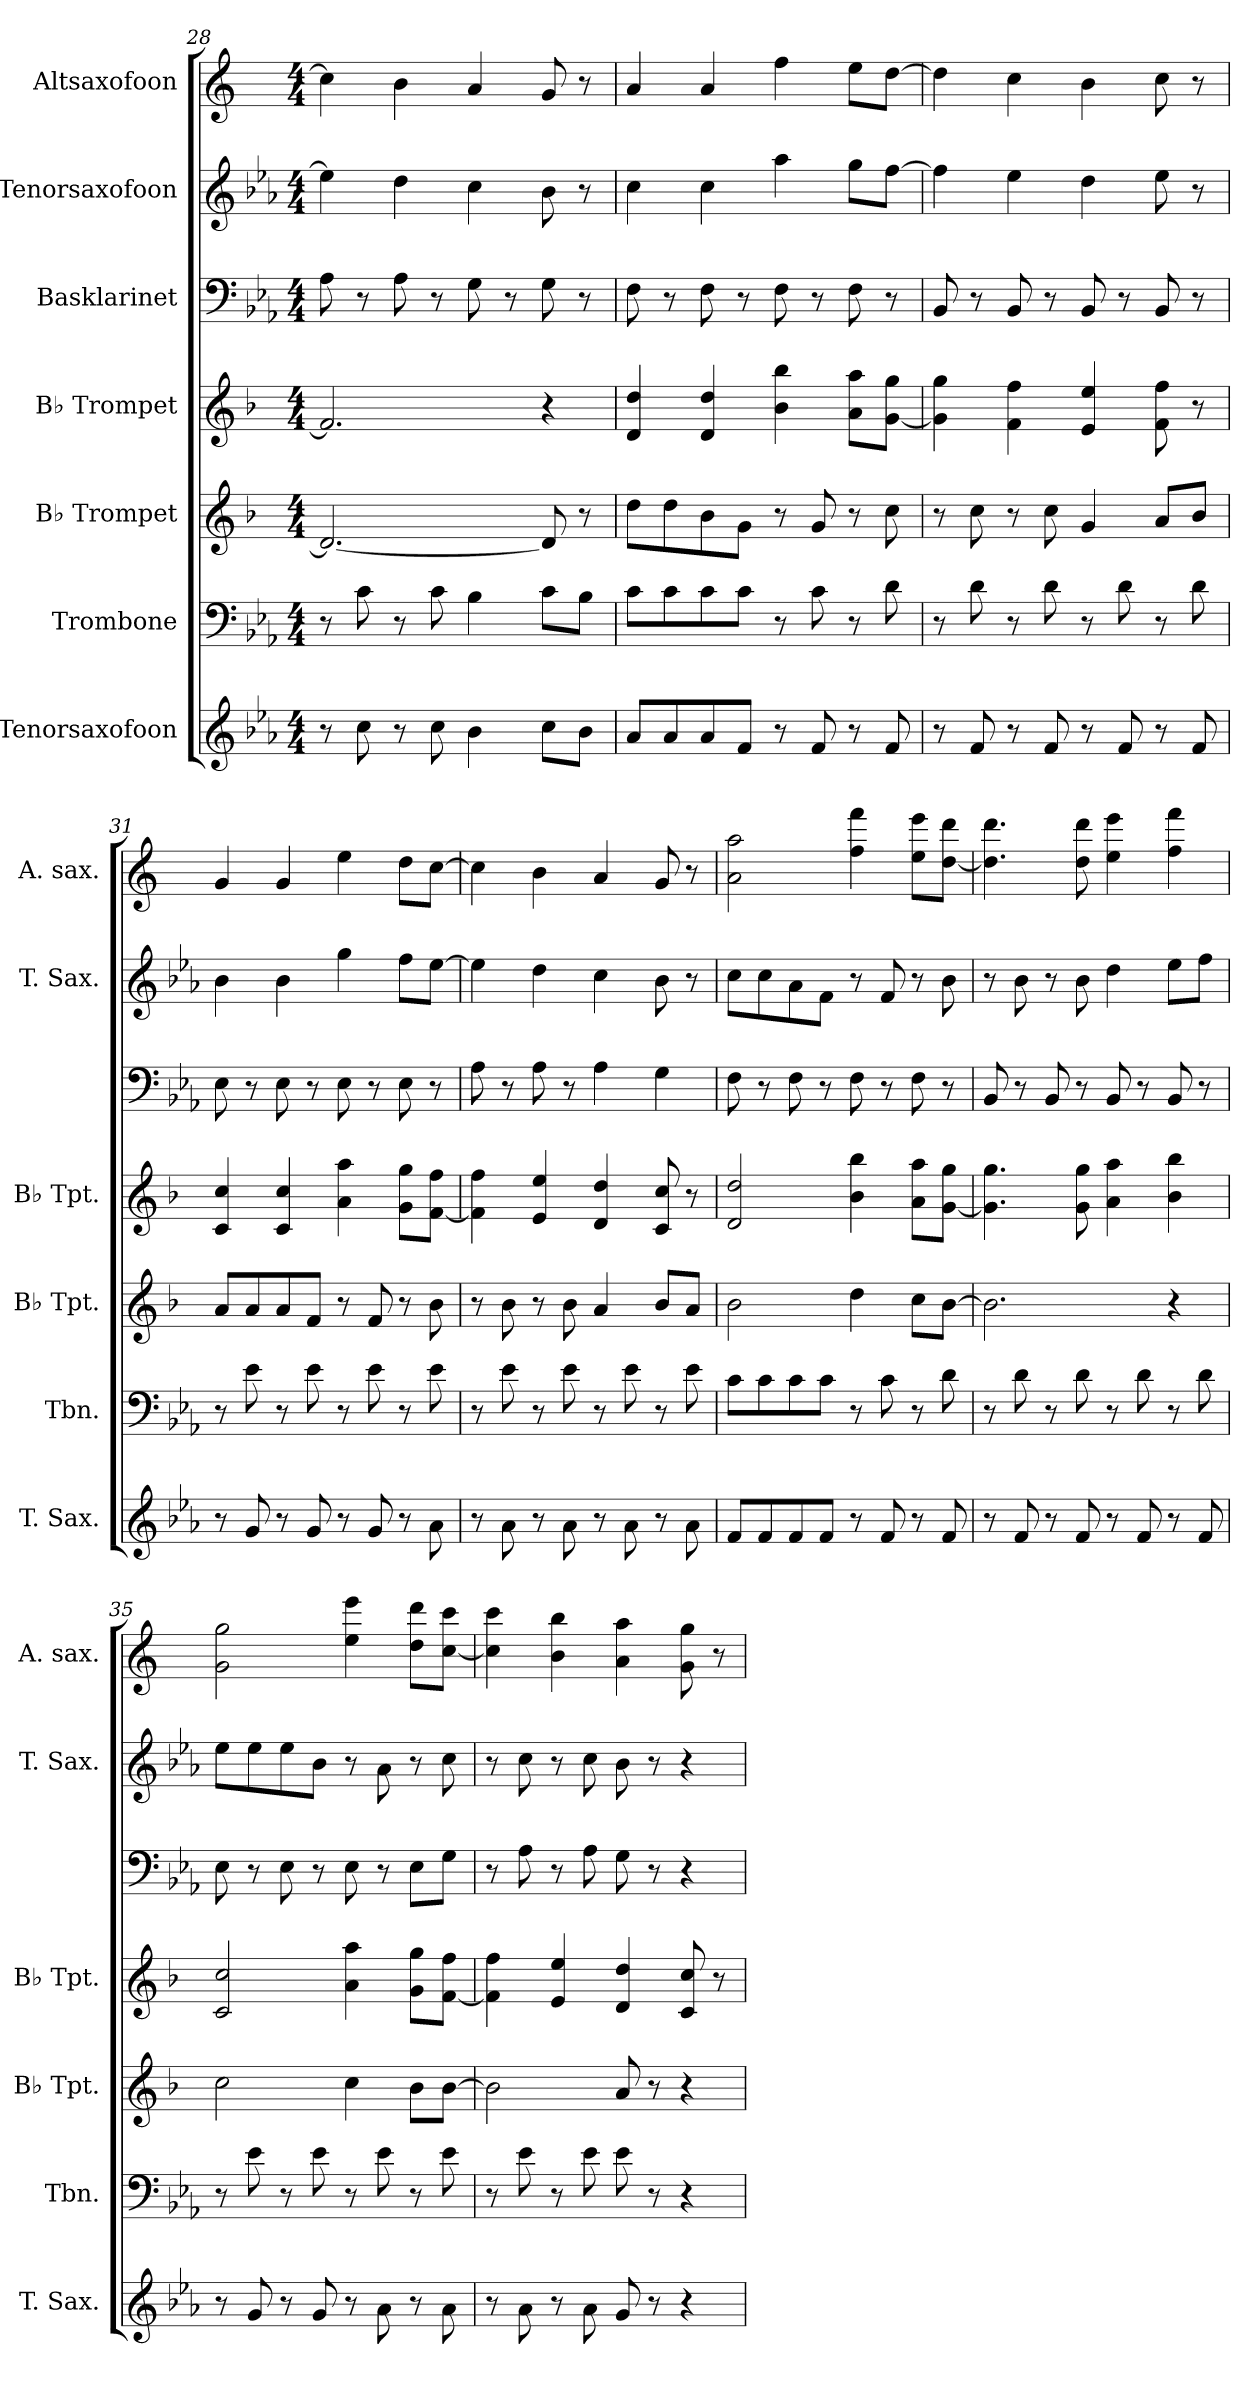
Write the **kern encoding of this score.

**kern	**kern	**kern	**kern	**kern	**kern	**kern
*part7	*part6	*part5	*part4	*part3	*part2	*part1
*staff7	*staff6	*staff5	*staff4	*staff3	*staff2	*staff1
*I"Tenorsaxofoon	*I"Trombone	*I"B♭ Trompet	*I"B♭ Trompet	*I"Basklarinet	*I"Tenorsaxofoon	*I"Altsaxofoon
*I'T. Sax.	*I'Tbn.	*I'B♭ Tpt.	*I'B♭ Tpt.	*	*I'T. Sax.	*I'A. sax.
*clefG2	*clefF4	*clefG2	*clefG2	*clefF4	*clefG2	*clefG2
*ITrd8c14	*	*ITrd1c2	*ITrd1c2	*ITrd8c14	*ITrd8c14	*ITrd5c9
*k[b-e-a-]	*k[b-e-a-]	*k[b-e-a-]	*k[b-e-a-]	*k[b-e-a-]	*k[b-e-a-]	*k[b-e-a-]
*M4/4	*M4/4	*M4/4	*M4/4	*M4/4	*M4/4	*M4/4
=28	=28	=28	=28	=28	=28	=28
8r	8r	2.c/_	2.e-/]	8AA-\	4e-\]	4e-\]
8c\	8c\	.	.	8r	.	.
8r	8r	.	.	8AA-\	4d\	4d\
8c\	8c\	.	.	8r	.	.
4B-\	4B-\	.	.	8GG\	4c\	4c/
.	.	.	.	8r	.	.
8c\L	8c\L	8c/]	4r	8GG\	8B-\	8B-/
8B-\J	8B-\J	8r	.	8r	8r	8r
=29	=29	=29	=29	=29	=29	=29
8A-/L	8c\L	8cc\L	4c/ 4cc/	8FF\	4c\	4c/
8A-/	8c\	8cc\	.	8r	.	.
8A-/	8c\	8a-\	4c/ 4cc/	8FF\	4c\	4c/
8F/J	8c\J	8f\J	.	8r	.	.
8r	8r	8r	4a-\ 4aa-\	8FF\	4a-\	4a-\
8F/	8c\	8f/	.	8r	.	.
8r	8r	8r	8g\ 8gg\L	8FF\	8g\L	8g\L
8F/	8d\	8b-\	[8f\ 8ff\J	8r	[8f\J	[8f\J
!!LO:PB:g=z
=30	=30	=30	=30	=30	=30	=30
8r	8r	8r	4f\] 4ff\	8BBB-/	4f\]	4f\]
8F/	8d\	8b-\	.	8r	.	.
8r	8r	8r	4e-\ 4ee-\	8BBB-/	4e-\	4e-\
8F/	8d\	8b-\	.	8r	.	.
8r	8r	4f/	4d/ 4dd/	8BBB-/	4d\	4d\
8F/	8d\	.	.	8r	.	.
8r	8r	8g/L	8e-\ 8ee-\	8BBB-/	8e-\	8e-\
8F/	8d\	8a-/J	8r	8r	8r	8r
=31	=31	=31	=31	=31	=31	=31
8r	8r	8g/L	4B-/ 4b-/	8EE-\	4B-\	4B-/
8G/	8e-\	8g/	.	8r	.	.
8r	8r	8g/	4B-/ 4b-/	8EE-\	4B-\	4B-/
8G/	8e-\	8e-/J	.	8r	.	.
8r	8r	8r	4g\ 4gg\	8EE-\	4g\	4g\
8G/	8e-\	8e-/	.	8r	.	.
8r	8r	8r	8f\ 8ff\L	8EE-\	8f\L	8f\L
8A-\	8e-\	8a-\	[8e-\ 8ee-\J	8r	[8e-\J	[8e-\J
=32	=32	=32	=32	=32	=32	=32
8r	8r	8r	4e-\] 4ee-\	8AA-\	4e-\]	4e-\]
8A-\	8e-\	8a-\	.	8r	.	.
8r	8r	8r	4d/ 4dd/	8AA-\	4d\	4d\
8A-\	8e-\	8a-\	.	8r	.	.
8r	8r	4g/	4c/ 4cc/	4AA-\	4c\	4c/
8A-\	8e-\	.	.	.	.	.
8r	8r	8a-/L	8B-/ 8b-/	4GG\	8B-\	8B-/
8A-\	8e-\	8g/J	8r	.	8r	8r
!!LO:PB:g=z
=33	=33	=33	=33	=33	=33	=33
8F/L	8c\L	2a-\	2c/ 2cc/	8FF\	8c\L	2c\ 2cc\
8F/	8c\	.	.	8r	8c\	.
8F/	8c\	.	.	8FF\	8A-\	.
8F/J	8c\J	.	.	8r	8F\J	.
8r	8r	4cc\	4a-\ 4aa-\	8FF\	8r	4a-\ 4aa-\
8F/	8c\	.	.	8r	8F/	.
8r	8r	8b-\L	8g\ 8gg\L	8FF\	8r	8g\ 8gg\L
8F/	8d\	[8a-\J	[8f\ 8ff\J	8r	8B-\	[8f\ 8ff\J
=34	=34	=34	=34	=34	=34	=34
8r	8r	2.a-\]	4.f\] 4.ff\	8BBB-/	8r	4.f\] 4.ff\
8F/	8d\	.	.	8r	8B-\	.
8r	8r	.	.	8BBB-/	8r	.
8F/	8d\	.	8f\ 8ff\	8r	8B-\	8f\ 8ff\
8r	8r	.	4g\ 4gg\	8BBB-/	4d\	4g\ 4gg\
8F/	8d\	.	.	8r	.	.
8r	8r	4r	4a-\ 4aa-\	8BBB-/	8e-\L	4a-\ 4aa-\
8F/	8d\	.	.	8r	8f\J	.
=35	=35	=35	=35	=35	=35	=35
8r	8r	2b-\	2B-/ 2b-/	8EE-\	8e-\L	2B-\ 2b-\
8G/	8e-\	.	.	8r	8e-\	.
8r	8r	.	.	8EE-\	8e-\	.
8G/	8e-\	.	.	8r	8B-\J	.
8r	8r	4b-\	4g\ 4gg\	8EE-\	8r	4g\ 4gg\
8A-\	8e-\	.	.	8r	8A-\	.
8r	8r	8a-\L	8f\ 8ff\L	8EE-\L	8r	8f\ 8ff\L
8A-\	8e-\	[8a-\J	[8e-\ 8ee-\J	8GG\J	8c\	[8e-\ 8ee-\J
!!LO:PB:g=z
=36	=36	=36	=36	=36	=36	=36
8r	8r	2a-\]	4e-\] 4ee-\	8r	8r	4e-\] 4ee-\
8A-\	8e-\	.	.	8AA-\	8c\	.
8r	8r	.	4d/ 4dd/	8r	8r	4d\ 4dd\
8A-\	8e-\	.	.	8AA-\	8c\	.
8G/	8e-\	8g/	4c/ 4cc/	8GG\	8B-\	4c\ 4cc\
8r	8r	8r	.	8r	8r	.
4r	4r	4r	8B-/ 8b-/	4r	4r	8B-\ 8b-\
.	.	.	8r	.	.	8r
=	=	=	=	=	=	=
*-	*-	*-	*-	*-	*-	*-
